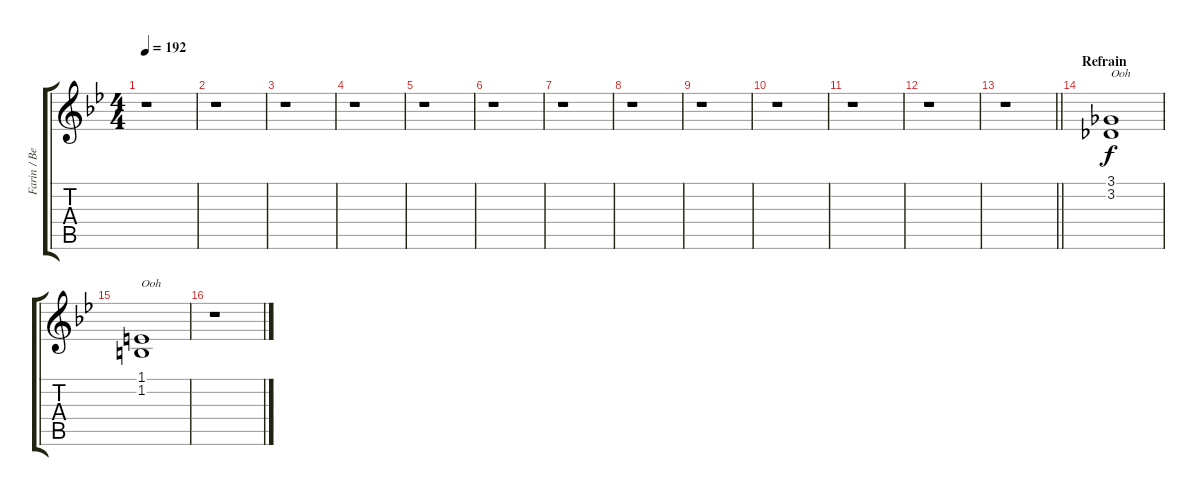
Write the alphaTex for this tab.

\track ("Farin / Bela - Gesang" "Farin / Be") {instrument choiraahs}
\staff {score tabs}
\tuning (Eb4 Bb3 Gb3 Db3 Ab2 Eb2) {hide}
\ts (4 4)
\tempo 192
\clef g2
\ks bb
r.1{dy f} |
r.1 |
r.1 |
r.1 |
r.1 |
r.1 |
r.1 |
r.1 |
r.1 |
r.1 |
r.1 |
r.1 |
\barLineRight lightlight
r.1 |
\section ("" "Refrain")
(3.1 3.2).1{txt "Ooh"} |
(1.1 1.2).1{txt "Ooh"} |
r.1
